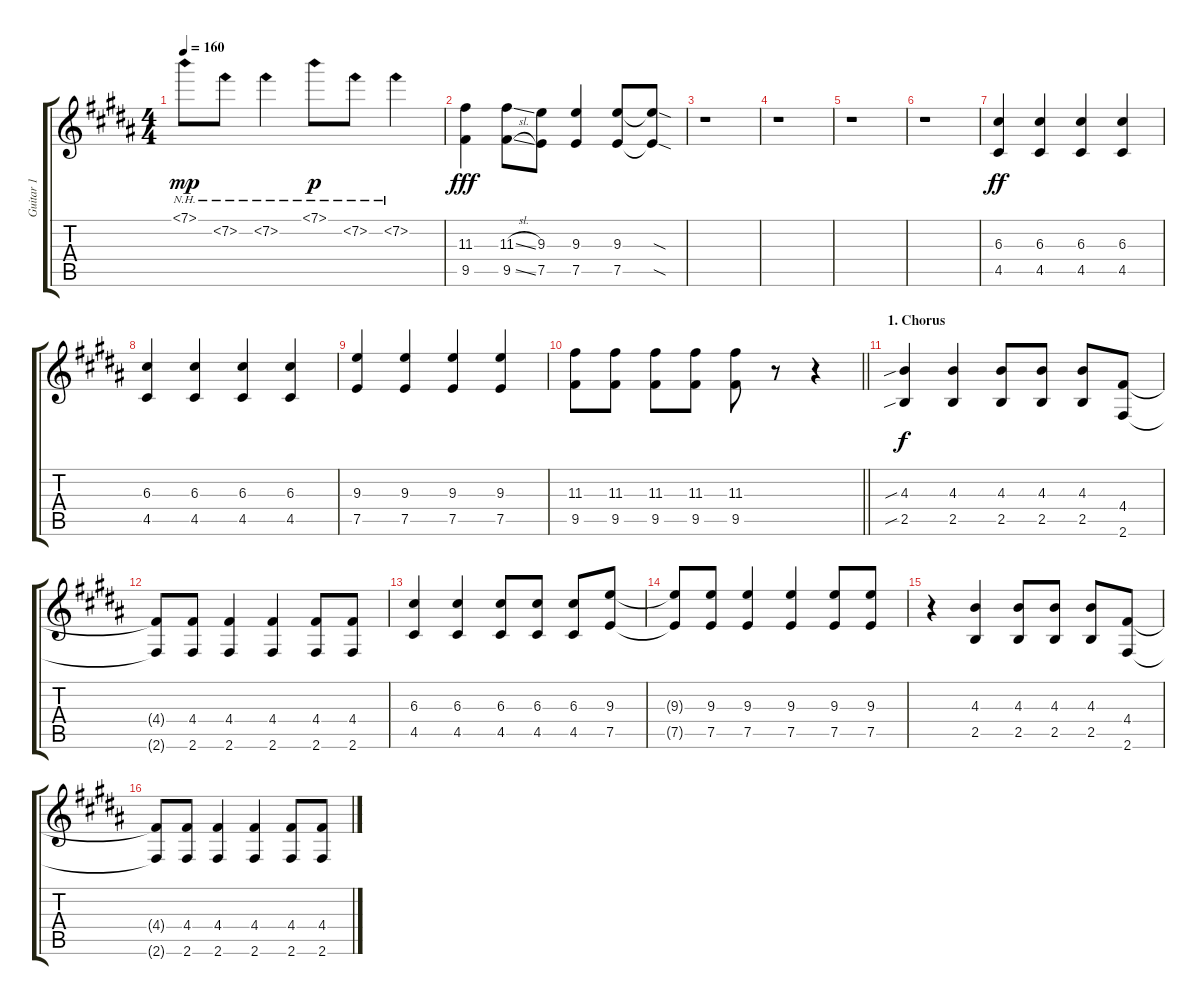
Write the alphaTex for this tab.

\track ("Guitar 1" "Guitar 1") {instrument distortionguitar}
\staff {score tabs}
\tuning (E4 B3 G3 D3 A2 E2) {hide}
\ts (4 4)
\tempo 160
\clef g2
\ks b
7.1{nh}.8{dy mp balance 16} 7.2{nh}.8 7.2{nh}.4 7.1{nh}.8{dy p balance 0} 7.2{nh}.8 7.2{nh}.4 |
(11.3 9.5).4{dy fff} (11.3{sl} 9.5{sl}).8 (9.3 7.5).8 (9.3 7.5).4 (9.3 7.5).8 (9.3{sod t} 7.5{sod t}).8 |
r.1 |
r.1 |
r.1 |
r.1 |
(6.3 4.5).4{dy ff} (6.3 4.5).4 (6.3 4.5).4 (6.3 4.5).4 |
(6.3 4.5).4 (6.3 4.5).4 (6.3 4.5).4 (6.3 4.5).4 |
(9.3 7.5).4 (9.3 7.5).4 (9.3 7.5).4 (9.3 7.5).4 |
\barLineRight lightlight
(11.3 9.5).8 (11.3 9.5).8 (11.3 9.5).8 (11.3 9.5).8 (11.3 9.5).8 r.8 r.4 |
\section ("" "1. Chorus")
(4.3{sib} 2.5{sib}).4{dy f} (4.3 2.5).4 (4.3 2.5).8 (4.3 2.5).8 (4.3 2.5).8 (4.4 2.6).8 |
(4.4{t} 2.6{t}).8 (4.4 2.6).8 (4.4 2.6).4 (4.4 2.6).4 (4.4 2.6).8 (4.4 2.6).8 |
(6.3 4.5).4 (6.3 4.5).4 (6.3 4.5).8 (6.3 4.5).8 (6.3 4.5).8 (9.3 7.5).8 |
(9.3{t} 7.5{t}).8 (9.3 7.5).8 (9.3 7.5).4 (9.3 7.5).4 (9.3 7.5).8 (9.3 7.5).8 |
r.4 (4.3 2.5).4 (4.3 2.5).8 (4.3 2.5).8 (4.3 2.5).8 (4.4 2.6).8 |
(4.4{t} 2.6{t}).8 (4.4 2.6).8 (4.4 2.6).4 (4.4 2.6).4 (4.4 2.6).8 (4.4 2.6).8
